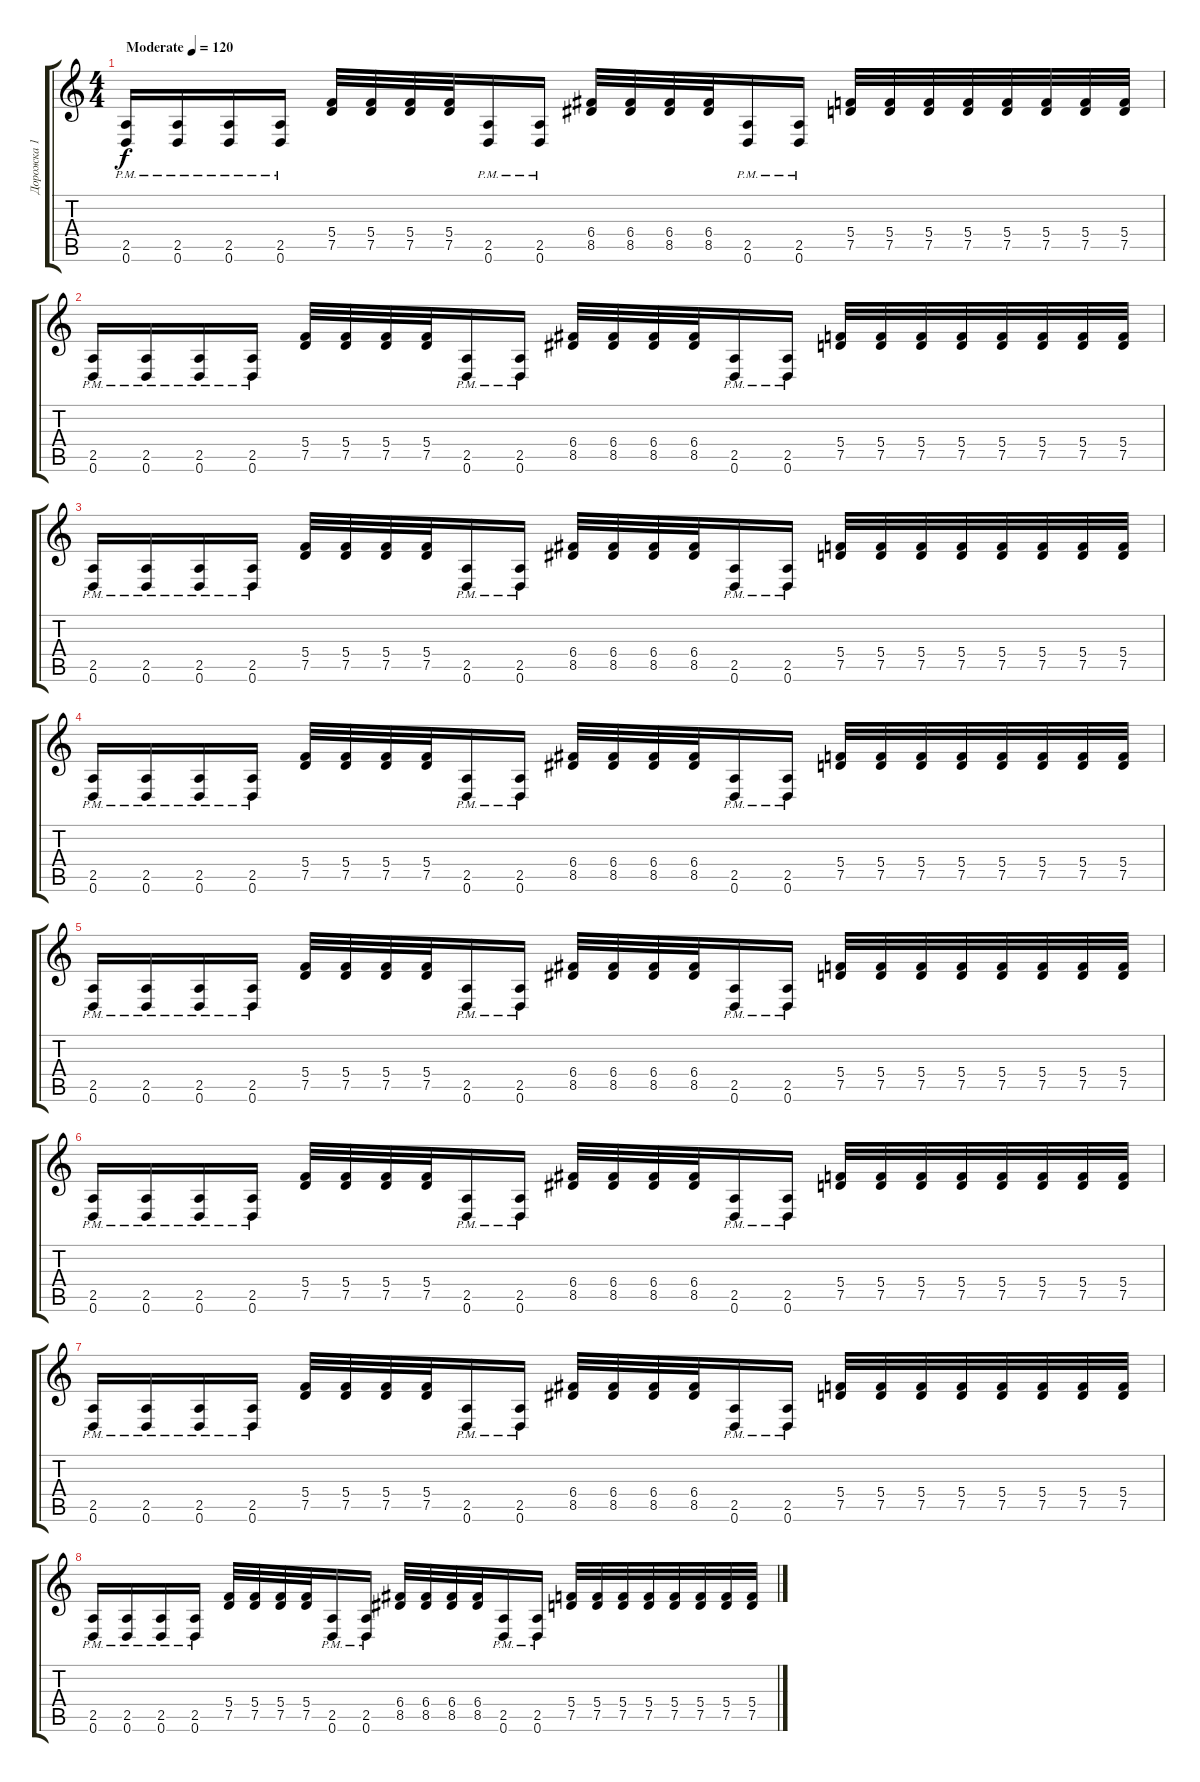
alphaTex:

\track ("Дорожка 1" "Дорожка 1") {instrument overdrivenguitar}
\staff {score tabs}
\tuning (D4 A3 F3 C3 G2 D2) {hide}
\ts (4 4)
\tempo (120 "Moderate")
\clef g2
\ks c
(2.5 0.6{pm}).16{dy f instrument overdrivenguitar} (2.5 0.6{pm}).16 (2.5 0.6{pm}).16 (2.5 0.6{pm}).16 (5.4 7.5).32 (5.4 7.5).32 (5.4 7.5).32 (5.4 7.5).32 (2.5 0.6{pm}).16 (2.5 0.6{pm}).16 (6.4 8.5).32 (6.4 8.5).32 (6.4 8.5).32 (6.4 8.5).32 (2.5 0.6{pm}).16 (2.5 0.6{pm}).16 (5.4 7.5).32 (5.4 7.5).32 (5.4 7.5).32 (5.4 7.5).32 (5.4 7.5).32 (5.4 7.5).32 (5.4 7.5).32 (5.4 7.5).32 |
(2.5 0.6{pm}).16 (2.5 0.6{pm}).16 (2.5 0.6{pm}).16 (2.5 0.6{pm}).16 (5.4 7.5).32 (5.4 7.5).32 (5.4 7.5).32 (5.4 7.5).32 (2.5 0.6{pm}).16 (2.5 0.6{pm}).16 (6.4 8.5).32 (6.4 8.5).32 (6.4 8.5).32 (6.4 8.5).32 (2.5 0.6{pm}).16 (2.5 0.6{pm}).16 (5.4 7.5).32 (5.4 7.5).32 (5.4 7.5).32 (5.4 7.5).32 (5.4 7.5).32 (5.4 7.5).32 (5.4 7.5).32 (5.4 7.5).32 |
(2.5 0.6{pm}).16 (2.5 0.6{pm}).16 (2.5 0.6{pm}).16 (2.5 0.6{pm}).16 (5.4 7.5).32 (5.4 7.5).32 (5.4 7.5).32 (5.4 7.5).32 (2.5 0.6{pm}).16 (2.5 0.6{pm}).16 (6.4 8.5).32 (6.4 8.5).32 (6.4 8.5).32 (6.4 8.5).32 (2.5 0.6{pm}).16 (2.5 0.6{pm}).16 (5.4 7.5).32 (5.4 7.5).32 (5.4 7.5).32 (5.4 7.5).32 (5.4 7.5).32 (5.4 7.5).32 (5.4 7.5).32 (5.4 7.5).32 |
(2.5 0.6{pm}).16 (2.5 0.6{pm}).16 (2.5 0.6{pm}).16 (2.5 0.6{pm}).16 (5.4 7.5).32 (5.4 7.5).32 (5.4 7.5).32 (5.4 7.5).32 (2.5 0.6{pm}).16 (2.5 0.6{pm}).16 (6.4 8.5).32 (6.4 8.5).32 (6.4 8.5).32 (6.4 8.5).32 (2.5 0.6{pm}).16 (2.5 0.6{pm}).16 (5.4 7.5).32 (5.4 7.5).32 (5.4 7.5).32 (5.4 7.5).32 (5.4 7.5).32 (5.4 7.5).32 (5.4 7.5).32 (5.4 7.5).32 |
(2.5 0.6{pm}).16 (2.5 0.6{pm}).16 (2.5 0.6{pm}).16 (2.5 0.6{pm}).16 (5.4 7.5).32 (5.4 7.5).32 (5.4 7.5).32 (5.4 7.5).32 (2.5 0.6{pm}).16 (2.5 0.6{pm}).16 (6.4 8.5).32 (6.4 8.5).32 (6.4 8.5).32 (6.4 8.5).32 (2.5 0.6{pm}).16 (2.5 0.6{pm}).16 (5.4 7.5).32 (5.4 7.5).32 (5.4 7.5).32 (5.4 7.5).32 (5.4 7.5).32 (5.4 7.5).32 (5.4 7.5).32 (5.4 7.5).32 |
(2.5 0.6{pm}).16 (2.5 0.6{pm}).16 (2.5 0.6{pm}).16 (2.5 0.6{pm}).16 (5.4 7.5).32 (5.4 7.5).32 (5.4 7.5).32 (5.4 7.5).32 (2.5 0.6{pm}).16 (2.5 0.6{pm}).16 (6.4 8.5).32 (6.4 8.5).32 (6.4 8.5).32 (6.4 8.5).32 (2.5 0.6{pm}).16 (2.5 0.6{pm}).16 (5.4 7.5).32 (5.4 7.5).32 (5.4 7.5).32 (5.4 7.5).32 (5.4 7.5).32 (5.4 7.5).32 (5.4 7.5).32 (5.4 7.5).32 |
(2.5 0.6{pm}).16 (2.5 0.6{pm}).16 (2.5 0.6{pm}).16 (2.5 0.6{pm}).16 (5.4 7.5).32 (5.4 7.5).32 (5.4 7.5).32 (5.4 7.5).32 (2.5 0.6{pm}).16 (2.5 0.6{pm}).16 (6.4 8.5).32 (6.4 8.5).32 (6.4 8.5).32 (6.4 8.5).32 (2.5 0.6{pm}).16 (2.5 0.6{pm}).16 (5.4 7.5).32 (5.4 7.5).32 (5.4 7.5).32 (5.4 7.5).32 (5.4 7.5).32 (5.4 7.5).32 (5.4 7.5).32 (5.4 7.5).32 |
(2.5 0.6{pm}).16 (2.5 0.6{pm}).16 (2.5 0.6{pm}).16 (2.5 0.6{pm}).16 (5.4 7.5).32 (5.4 7.5).32 (5.4 7.5).32 (5.4 7.5).32 (2.5 0.6{pm}).16 (2.5 0.6{pm}).16 (6.4 8.5).32 (6.4 8.5).32 (6.4 8.5).32 (6.4 8.5).32 (2.5 0.6{pm}).16 (2.5 0.6{pm}).16 (5.4 7.5).32 (5.4 7.5).32 (5.4 7.5).32 (5.4 7.5).32 (5.4 7.5).32 (5.4 7.5).32 (5.4 7.5).32 (5.4 7.5).32
